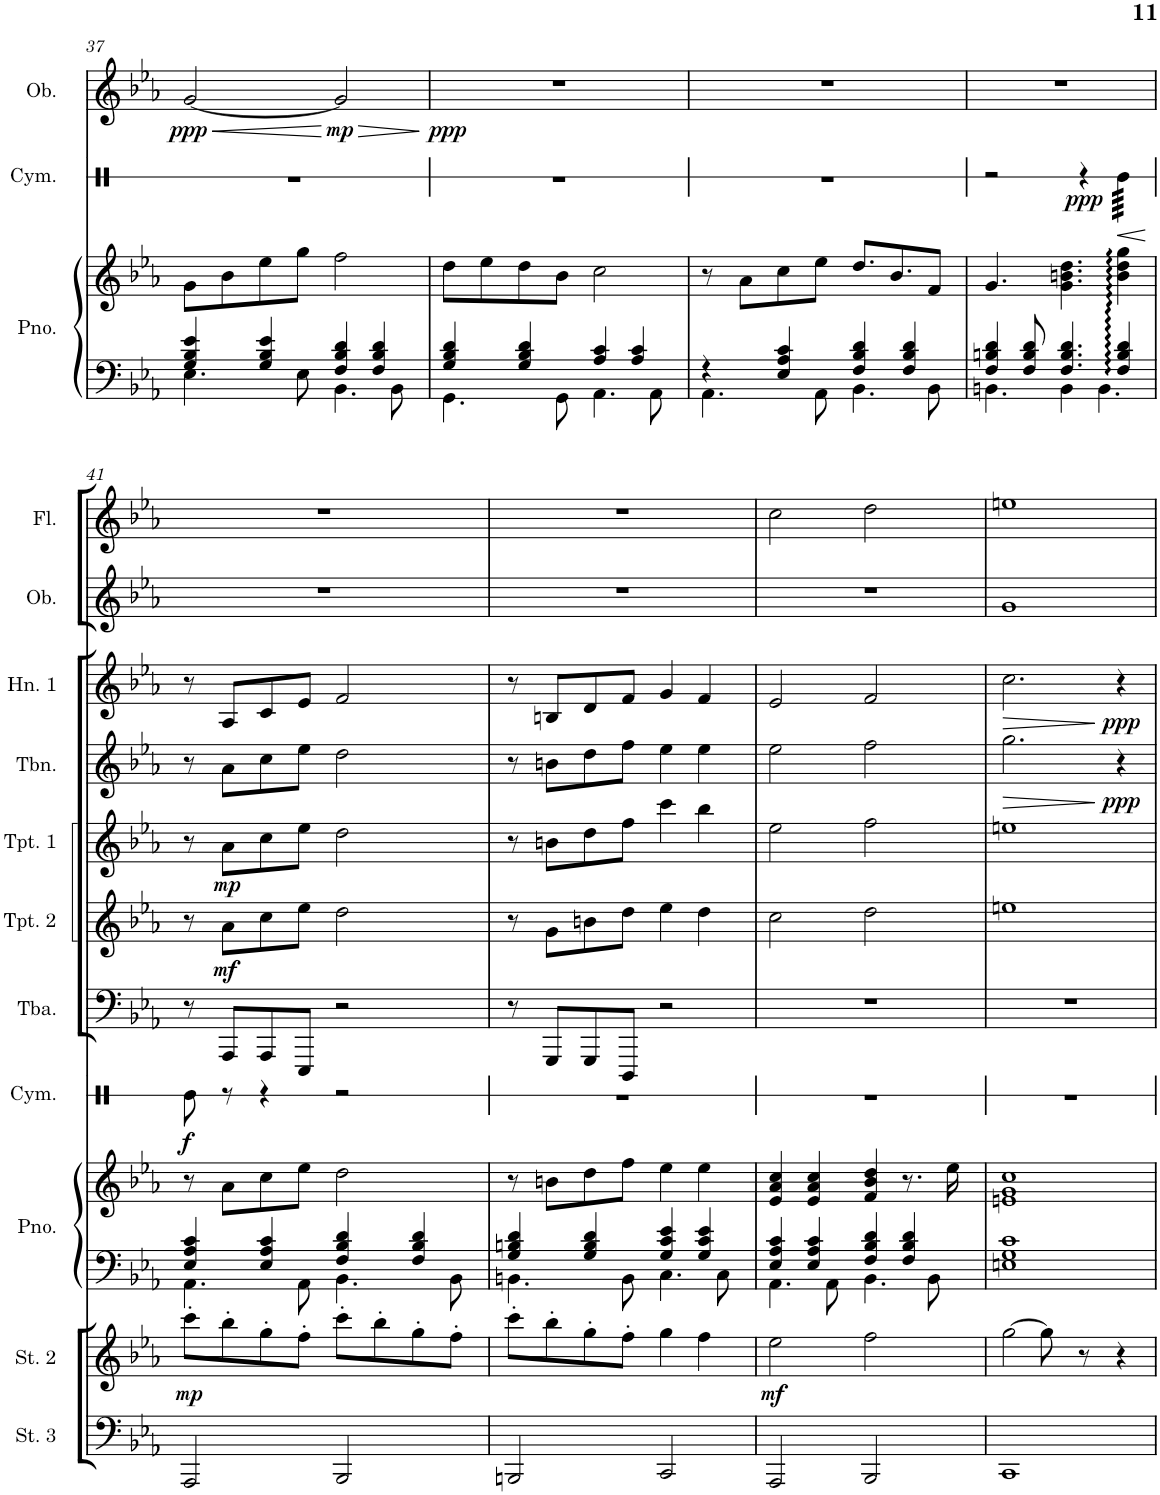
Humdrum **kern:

**kern	**kern	**dynam	**kern	**kern	**kern	**kern	**dynam	**kern	**dynam	**kern	**dynam	**kern	**dynam	**kern	**dynam	**kern	**kern
*part11	*part10	*part10	*part9	*part9	*part8	*part7	*part7	*part6	*part6	*part5	*part5	*part4	*part4	*part3	*part3	*part2	*part1
*staff12	*staff11	*staff11	*staff10	*staff9	*staff8	*staff7	*staff7	*staff6	*staff6	*staff5	*staff5	*staff4	*staff4	*staff3	*staff3	*staff2	*staff1
*I"Strings 3	*I"Strings 2	*	*I"Grand Piano	*	*I"Tuba	*I"Trumpet 2	*	*I"Trumpet 1	*	*I"Trombone	*	*I"Horn 1	*	*I"Oboe	*	*I"Flute	*I"Beep
*I'St. 3	*I'St. 2	*	*I'Pno.	*	*I'Tba.	*I'Tpt. 2	*	*I'Tpt. 1	*	*I'Tbn.	*	*I'Hn. 1	*	*I'Ob.	*	*I'Fl.	*I'Beep
!!LO:PB:g=z
*clefF4	*clefG2	*	*clefF4	*clefG2	*clefF4	*clefG2	*	*clefG2	*	*clefG2	*	*clefG2	*	*clefG2	*	*clefG2	*clefG2
*	*	*	*	*	*	*Trd1c2	*	*Trd1c2	*	*Trd7c12	*	*Trd4c7	*	*	*	*	*Trd1c2
*k[b-e-a-]	*k[b-e-a-]	*	*k[b-e-a-]	*k[b-e-a-]	*k[b-e-a-]	*k[b-e-a-]	*	*k[b-e-a-]	*	*k[b-e-a-]	*	*k[b-e-a-]	*	*k[b-e-a-]	*	*k[b-e-a-]	*k[b-e-a-]
*M4/4	*M4/4	*	*M4/4	*M4/4	*M4/4	*M4/4	*	*M4/4	*	*M4/4	*	*M4/4	*	*M4/4	*	*M4/4	*M4/4
=37	=37	=37	=37	=37	=37	=37	=37	=37	=37	=37	=37	=37	=37	=37	=37	=37	=37
*	*	*	*^	*	*	*	*	*	*	*	*	*	*	*	*	*	*
!	!	!	!	!	!	!	!	!	!	!	!	!	!	!	!	!LO:HP:b	!	!
!	!	!	!	!	!	!	!	!	!	!	!	!	!	!	!	!LO:DY:n=1:b	!	!
1r	1r	.	4G/ 4B-/ 4e-/	4.E-\	8g\L	1r	1r	.	1r	.	1r	.	1r	.	[2g/	< ppp	1r	1r
.	.	.	.	.	8b-\	.	.	.	.	.	.	.	.	.	.	.	.	.
.	.	.	4G/ 4B-/ 4e-/	.	8ee-\	.	.	.	.	.	.	.	.	.	.	.	.	.
.	.	.	.	8E-\	8gg\J	.	.	.	.	.	.	.	.	.	.	.	.	.
!	!	!	!	!	!	!	!	!	!	!	!	!	!	!	!	!LO:HP:n=1:b	!	!
!	!	!	!	!	!	!	!	!	!	!	!	!	!	!	!	!LO:DY:n=2:b	!	!
.	.	.	4F/ 4B-/ 4d/	4.BB-\	2ff\	.	.	.	.	.	.	.	.	.	2g/]	[ > mp	.	.
.	.	.	4F/ 4B-/ 4d/	.	.	.	.	.	.	.	.	.	.	.	.	.	.	.
.	.	.	.	8BB-\	.	.	.	.	.	.	.	.	.	.	.	.	.	.
*	*	*	*v	*v	*	*	*	*	*	*	*	*	*	*	*	*	*	*
.	.	.	.	.	.	.	.	.	.	.	.	.	.	.	]	.	.
=38	=38	=38	=38	=38	=38	=38	=38	=38	=38	=38	=38	=38	=38	=38	=38	=38	=38
*	*	*	*^	*	*	*	*	*	*	*	*	*	*	*	*	*	*
!	!	!	!	!	!	!	!	!	!	!	!	!	!	!	!	!LO:DY:b	!	!
1r	1r	.	4G/ 4B-/ 4d/	4.GG\	8dd\L	1r	1r	.	1r	.	1r	.	1r	.	1r	ppp	1r	1r
.	.	.	.	.	8ee-\	.	.	.	.	.	.	.	.	.	.	.	.	.
.	.	.	4G/ 4B-/ 4d/	.	8dd\	.	.	.	.	.	.	.	.	.	.	.	.	.
.	.	.	.	8GG\	8b-\J	.	.	.	.	.	.	.	.	.	.	.	.	.
.	.	.	4A-/ 4c/	4.AA-\	2cc\	.	.	.	.	.	.	.	.	.	.	.	.	.
.	.	.	4A-/ 4c/	.	.	.	.	.	.	.	.	.	.	.	.	.	.	.
.	.	.	.	8AA-\	.	.	.	.	.	.	.	.	.	.	.	.	.	.
=39	=39	=39	=39	=39	=39	=39	=39	=39	=39	=39	=39	=39	=39	=39	=39	=39	=39	=39
1r	1r	.	4r	4.AA-\	8r	1r	1r	.	1r	.	1r	.	1r	.	1r	.	1r	1r
.	.	.	.	.	8a-\L	.	.	.	.	.	.	.	.	.	.	.	.	.
.	.	.	4E-/ 4A-/ 4c/	.	8cc\	.	.	.	.	.	.	.	.	.	.	.	.	.
.	.	.	.	8AA-\	8ee-\J	.	.	.	.	.	.	.	.	.	.	.	.	.
.	.	.	4F/ 4B-/ 4d/	4.BB-\	8.dd/L	.	.	.	.	.	.	.	.	.	.	.	.	.
.	.	.	.	.	8.b-/	.	.	.	.	.	.	.	.	.	.	.	.	.
.	.	.	4F/ 4B-/ 4d/	.	.	.	.	.	.	.	.	.	.	.	.	.	.	.
.	.	.	.	8BB-\	8f/J	.	.	.	.	.	.	.	.	.	.	.	.	.
=40	=40	=40	=40	=40	=40	=40	=40	=40	=40	=40	=40	=40	=40	=40	=40	=40	=40	=40
1r	1r	.	4F/ 4Bn/ 4d/	4.BBn\	4.g/	1r	1r	.	1r	.	1r	.	1r	.	1r	.	1r	1r
.	.	.	8F/ 8B/ 8d/	.	.	.	.	.	.	.	.	.	.	.	.	.	.	.
.	.	.	4.F/ 4.B/ 4.d/	4BB\	4.g\ 4.bn\ 4.dd\	.	.	.	.	.	.	.	.	.	.	.	.	.
.	.	.	.	4.BB\	.	.	.	.	.	.	.	.	.	.	.	.	.	.
.	.	.	4F/: 4B/: 4d/:	.	4b\: 4dd\: 4gg\:	.	.	.	.	.	.	.	.	.	.	.	.	.
!!LO:LB:g=z
=41	=41	=41	=41	=41	=41	=41	=41	=41	=41	=41	=41	=41	=41	=41	=41	=41	=41	=41
!	!	!LO:DY:b	!	!	!	!	!	!	!	!	!	!	!	!	!	!	!	!
2AAA-/	8ccc'\L	mp	4E-/ 4A-/ 4c/	4.AA-\	8r	8r	8r	.	8r	.	8r	.	8r	.	1r	.	1r	1r
!	!	!	!	!	!	!	!	!LO:DY:b	!	!LO:DY:b	!	!	!	!	!	!	!	!
.	8bb-'\	.	.	.	8a-\L	8AAA-/L	8a-\L	mf	8a-\L	mp	8a-\L	.	8A-/L	.	.	.	.	.
.	8gg'\	.	4E-/ 4A-/ 4c/	.	8cc\	8AAA-/	8cc\	.	8cc\	.	8cc\	.	8c/	.	.	.	.	.
.	8ff'\J	.	.	8AA-\	8ee-\J	8EEE-/J	8ee-\J	.	8ee-\J	.	8ee-\J	.	8e-/J	.	.	.	.	.
2BBB-/	8ccc'\L	.	4F/ 4B-/ 4d/	4.BB-\	2dd\	2r	2dd\	.	2dd\	.	2dd\	.	2f/	.	.	.	.	.
.	8bb-'\	.	.	.	.	.	.	.	.	.	.	.	.	.	.	.	.	.
.	8gg'\	.	4F/ 4B-/ 4d/	.	.	.	.	.	.	.	.	.	.	.	.	.	.	.
.	8ff'\J	.	.	8BB-\	.	.	.	.	.	.	.	.	.	.	.	.	.	.
=42	=42	=42	=42	=42	=42	=42	=42	=42	=42	=42	=42	=42	=42	=42	=42	=42	=42	=42
2BBBn/	8ccc'\L	.	4G/ 4Bn/ 4d/	4.BBn\	8r	8r	8r	.	8r	.	8r	.	8r	.	1r	.	1r	1r
.	8bb-'\	.	.	.	8bn\L	8GGG/L	8g\L	.	8bn\L	.	8bn\L	.	8Bn/L	.	.	.	.	.
.	8gg'\	.	4G/ 4B/ 4d/	.	8dd\	8GGG/	8bn\	.	8dd\	.	8dd\	.	8d/	.	.	.	.	.
.	8ff'\J	.	.	8BB\	8ff\J	8DDD/J	8dd\J	.	8ff\J	.	8ff\J	.	8f/J	.	.	.	.	.
2CC/	4gg\	.	4G/ 4c/ 4e-/	4.C\	4ee-\	2r	4ee-\	.	4ccc\	.	4ee-\	.	4g/	.	.	.	.	.
.	4ff\	.	4G/ 4c/ 4e-/	.	4ee-\	.	4dd\	.	4bb-\	.	4ee-\	.	4f/	.	.	.	.	.
.	.	.	.	8C\	.	.	.	.	.	.	.	.	.	.	.	.	.	.
=43	=43	=43	=43	=43	=43	=43	=43	=43	=43	=43	=43	=43	=43	=43	=43	=43	=43	=43
!	!	!LO:DY:b	!	!	!	!	!	!	!	!	!	!	!	!	!	!	!	!
2AAA-/	2ee-\	mf	4E-/ 4A-/ 4c/	4.AA-\	4e-/ 4a-/ 4cc/	1r	2cc\	.	2ee-\	.	2ee-\	.	2e-/	.	1r	.	2cc\	1r
.	.	.	4E-/ 4A-/ 4c/	.	4e-/ 4a-/ 4cc/	.	.	.	.	.	.	.	.	.	.	.	.	.
.	.	.	.	8AA-\	.	.	.	.	.	.	.	.	.	.	.	.	.	.
2BBB-/	2ff\	.	4F/ 4B-/ 4d/	4.BB-\	4f/ 4b-/ 4dd/	.	2dd\	.	2ff\	.	2ff\	.	2f/	.	.	.	2dd\	.
.	.	.	4F/ 4B-/ 4d/	.	8.r	.	.	.	.	.	.	.	.	.	.	.	.	.
.	.	.	.	8BB-\	.	.	.	.	.	.	.	.	.	.	.	.	.	.
.	.	.	.	.	16ee-\	.	.	.	.	.	.	.	.	.	.	.	.	.
*	*	*	*v	*v	*	*	*	*	*	*	*	*	*	*	*	*	*	*
=44	=44	=44	=44	=44	=44	=44	=44	=44	=44	=44	=44	=44	=44	=44	=44	=44	=44
!	!	!	!	!	!	!	!	!	!	!	!LO:HP:b	!	!LO:HP:b	!	!	!	!
1CC	[2gg\	.	1En 1G 1c	1en 1g 1cc	1r	1een	.	1een	.	2.gg\	>	2.cc\	>	1g	.	1een	1r
.	8gg\]	.	.	.	.	.	.	.	.	.	.	.	.	.	.	.	.
.	8r	.	.	.	.	.	.	.	.	.	.	.	.	.	.	.	.
!	!	!	!	!	!	!	!	!	!	!	!LO:DY:n=1:b	!	!LO:DY:n=1:b	!	!	!	!
.	4r	.	.	.	.	.	.	.	.	4r	] ppp	4r	] ppp	.	.	.	.
=	=	=	=	=	=	=	=	=	=	=	=	=	=	=	=	=	=
*-	*-	*-	*-	*-	*-	*-	*-	*-	*-	*-	*-	*-	*-	*-	*-	*-	*-
